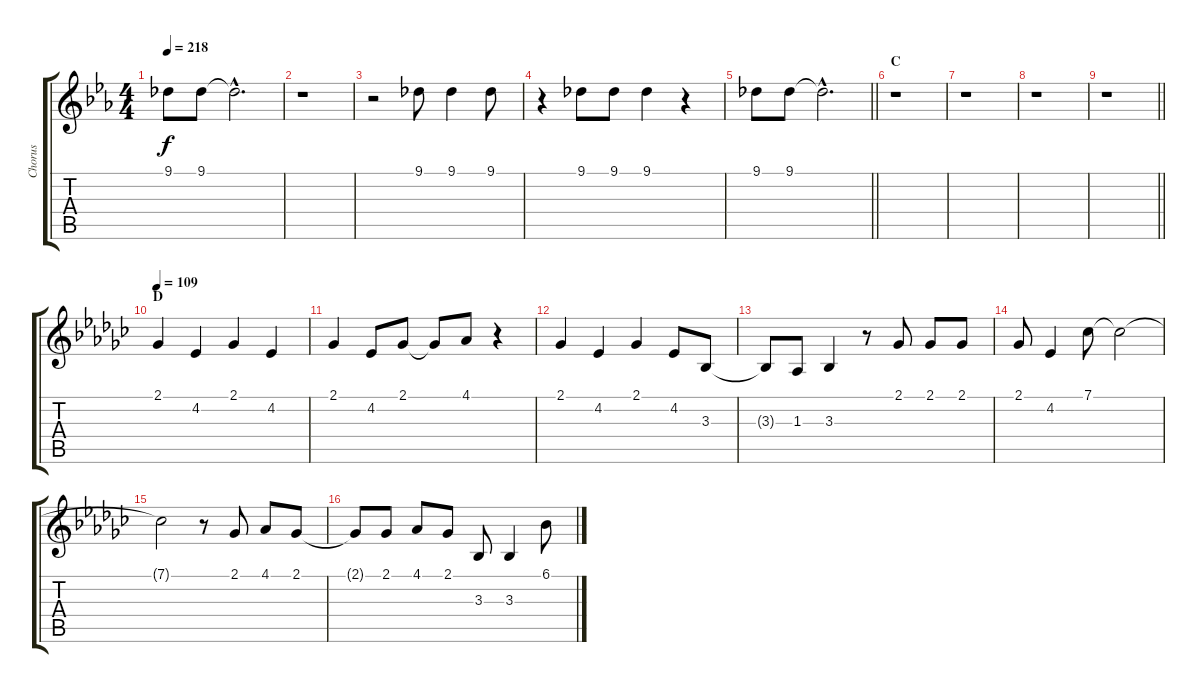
\track ("Chorus" "Chorus") {instrument sopranosax}
\staff {score tabs}
\tuning (E4 B3 G3 D3 A2 E2) {hide}
\ts (4 4)
\tempo 218
\clef g2
\ks eb
9.1.8{dy f} 9.1.8 9.1{hac t}.2{d} |
r.1 |
r.2 9.1.8 9.1.4 9.1.8 |
r.4 9.1.8 9.1.8 9.1.4 r.4 |
\barLineRight lightlight
9.1.8 9.1.8 9.1{hac t}.2{d} |
\section ("" "C")
r.1 |
r.1 |
r.1 |
\barLineRight lightlight
r.1 |
\section ("" "D")
\tempo 109
\ks ebminor
2.1.4 4.2.4 2.1.4 4.2.4 |
2.1.4 4.2.8 2.1.8 2.1{t}.8 4.1.8 r.4 |
2.1.4 4.2.4 2.1.4 4.2.8 3.3.8 |
3.3{t}.8 1.3.8 3.3.4 r.8 2.1.8 2.1.8 2.1.8 |
2.1.8 4.2.4 7.1.8 7.1{t}.2 |
7.1{t}.2 r.8 2.1.8 4.1.8 2.1.8 |
2.1{t}.8 2.1.8 4.1.8 2.1.8 3.3.8 3.3.4 6.1.8
